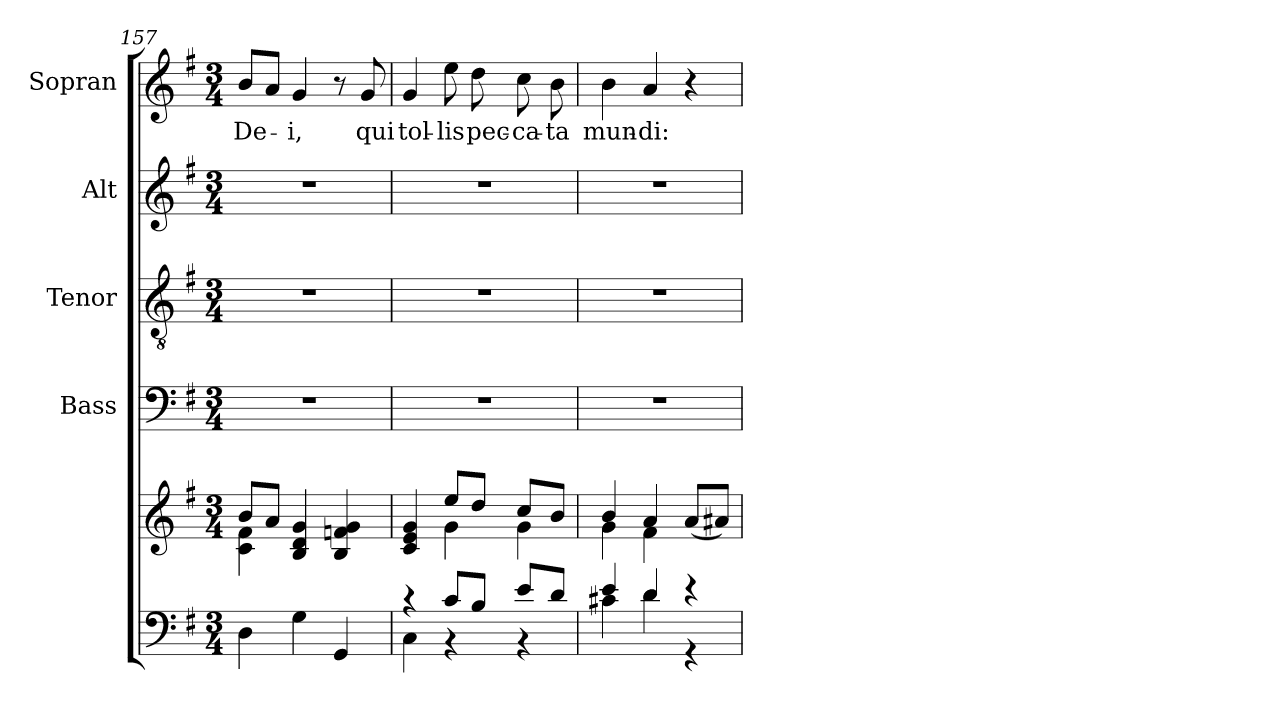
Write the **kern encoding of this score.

**kern	**kern	**kern	**kern	**kern	**kern	**text
*part5	*part5	*part4	*part3	*part2	*part1	*part1
*staff6	*staff5	*staff4	*staff3	*staff2	*staff1	*staff1
*	*	*I"Bass	*I"Tenor	*I"Alt	*I"Sopran	*
*	*	*I'B.	*I'T.	*I'A.	*I'S.	*
*clefF4	*clefG2	*clefF4	*clefGv2	*clefG2	*clefG2	*
*k[f#]	*k[f#]	*k[f#]	*k[f#]	*k[f#]	*k[f#]	*
*G:	*G:	*G:	*G:	*G:	*G:	*
*M3/4	*M3/4	*M3/4	*M3/4	*M3/4	*M3/4	*
=157	=157	=157	=157	=157	=157	=157
*	*^	*	*	*	*	*
!	!	!	!	!	!	!	!LO:LY:b
4D\	8b/L	4c\ 4f#\	2.r	2.r	2.r	8b/L	De-
.	8a/J	.	.	.	.	8a/J	.
!	!	!	!	!	!	!	!LO:LY:b
4G\	4B/ 4d/ 4g/	2ryy	.	.	.	4g/	-i,
4GG/	4B/ 4fn/ 4g/	.	.	.	.	8r	.
!	!	!	!	!	!	!	!LO:LY:b
.	.	.	.	.	.	8g/	qui
=158	=158	=158	=158	=158	=158	=158	=158
*^	*	*	*	*	*	*	*
!	!	!	!	!	!	!	!	!LO:LY:b
4rc	4C\	4c/ 4e/ 4g/	4ryy	2.r	2.r	2.r	4g/	tol-
!	!	!	!	!	!	!	!	!LO:LY:b
8c/L	4r	8ee/L	4g\	.	.	.	8ee\	-lis
!	!	!	!	!	!	!	!	!LO:LY:b
8B/J	.	8dd/J	.	.	.	.	8dd\	pec-
!	!	!	!	!	!	!	!	!LO:LY:b
8e/L	4r	8cc/L	4g\	.	.	.	8cc\	-ca-
!	!	!	!	!	!	!	!	!LO:LY:b
8d/J	.	8b/J	.	.	.	.	8b\	-ta
=159	=159	=159	=159	=159	=159	=159	=159	=159
!	!	!	!	!	!	!	!	!LO:LY:b
4e/	4c#X\	4b/	4g\	2.r	2.r	2.r	4b\	mun-
!	!	!	!	!	!	!	!	!LO:LY:b
4d/	4d\	4a/	4f#\	.	.	.	4a/	-di:
4r	4r	(<8a/L	4ryy	.	.	.	4r	.
.	.	8a#X/J)	.	.	.	.	.	.
*v	*v	*	*	*	*	*	*	*
*	*v	*v	*	*	*	*	*
=	=	=	=	=	=	=
*-	*-	*-	*-	*-	*-	*-
